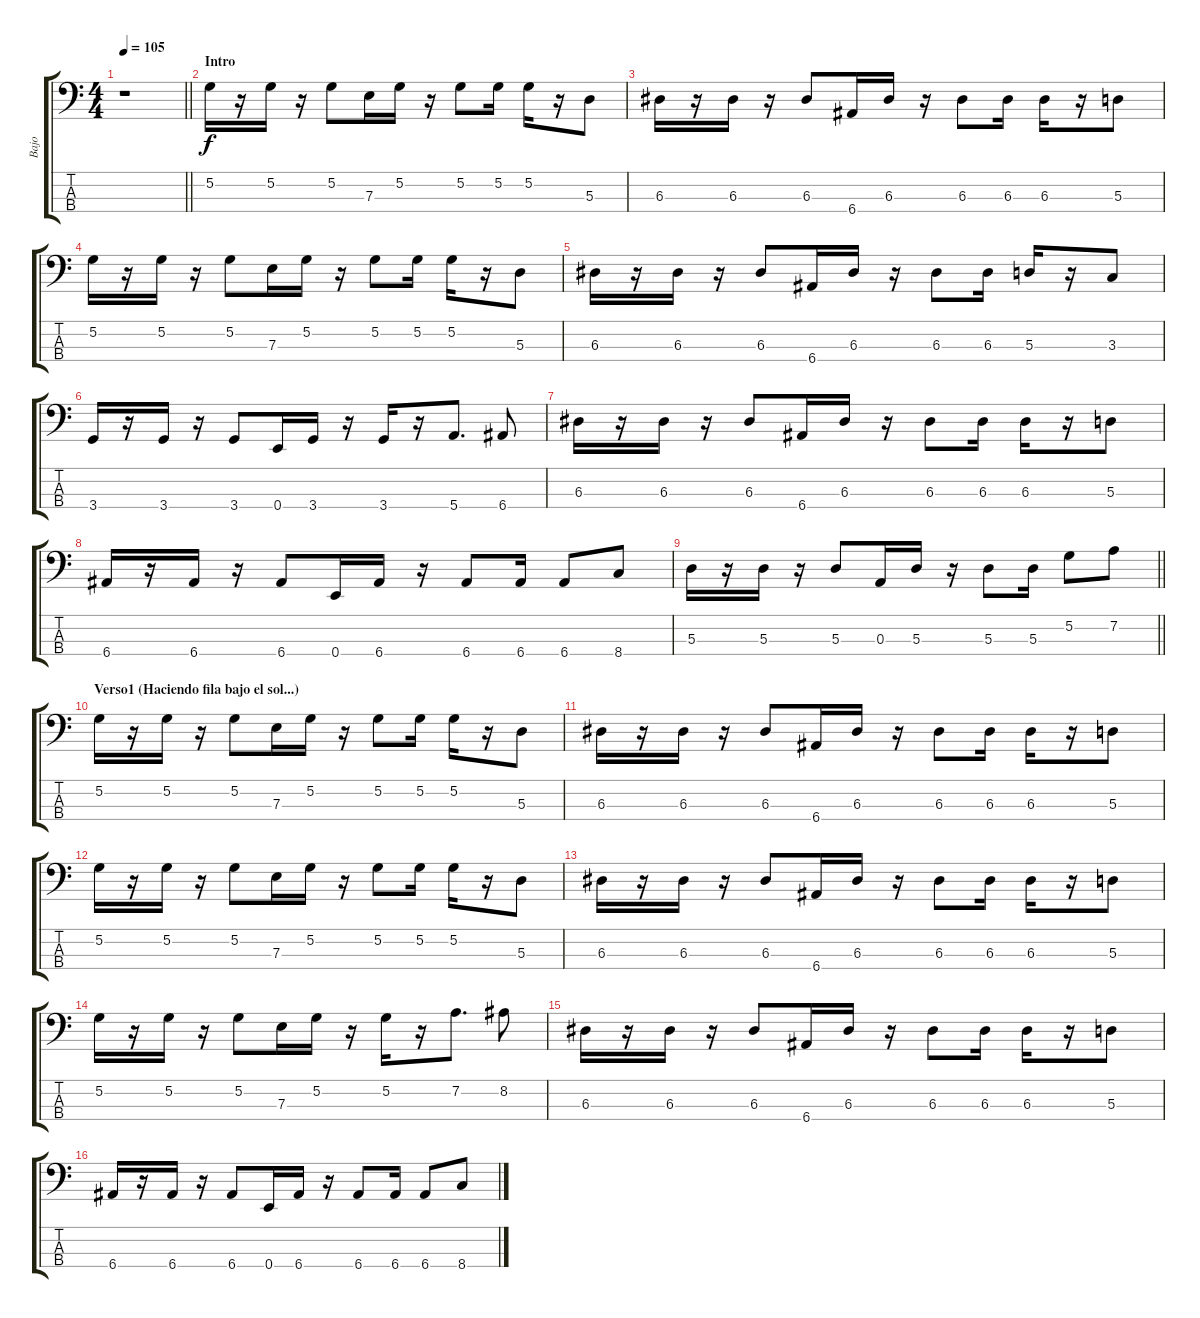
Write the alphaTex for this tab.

\track ("Bajo" "Bajo") {instrument electricbassfinger}
\staff {score tabs}
\tuning (G2 D2 A1 E1) {hide}
\ts (4 4)
\tempo 105
\clef f4
\barLineRight lightlight
\ks c
r.1{dy f instrument electricbassfinger} |
\section ("" "Intro")
5.2.16 r.16 5.2.16 r.16 5.2.8 7.3.16 5.2.16 r.16 5.2.8 5.2.16 5.2.16 r.16 5.3.8 |
6.3.16 r.16 6.3.16 r.16 6.3.8 6.4.16 6.3.16 r.16 6.3.8 6.3.16 6.3.16 r.16 5.3.8 |
5.2.16 r.16 5.2.16 r.16 5.2.8 7.3.16 5.2.16 r.16 5.2.8 5.2.16 5.2.16 r.16 5.3.8 |
6.3.16 r.16 6.3.16 r.16 6.3.8 6.4.16 6.3.16 r.16 6.3.8 6.3.16 5.3.16 r.16 3.3.8 |
3.4.16 r.16 3.4.16 r.16 3.4.8 0.4.16 3.4.16 r.16 3.4.16 r.16 5.4.8{d} 6.4.8 |
6.3.16 r.16 6.3.16 r.16 6.3.8 6.4.16 6.3.16 r.16 6.3.8 6.3.16 6.3.16 r.16 5.3.8 |
6.4.16 r.16 6.4.16 r.16 6.4.8 0.4.16 6.4.16 r.16 6.4.8 6.4.16 6.4.8 8.4.8 |
\barLineRight lightlight
5.3.16 r.16 5.3.16 r.16 5.3.8 0.3.16 5.3.16 r.16 5.3.8 5.3.16 5.2.8 7.2.8 |
\section ("" "Verso1 (Haciendo fila bajo el sol...)")
5.2.16 r.16 5.2.16 r.16 5.2.8 7.3.16 5.2.16 r.16 5.2.8 5.2.16 5.2.16 r.16 5.3.8 |
6.3.16 r.16 6.3.16 r.16 6.3.8 6.4.16 6.3.16 r.16 6.3.8 6.3.16 6.3.16 r.16 5.3.8 |
5.2.16 r.16 5.2.16 r.16 5.2.8 7.3.16 5.2.16 r.16 5.2.8 5.2.16 5.2.16 r.16 5.3.8 |
6.3.16 r.16 6.3.16 r.16 6.3.8 6.4.16 6.3.16 r.16 6.3.8 6.3.16 6.3.16 r.16 5.3.8 |
5.2.16 r.16 5.2.16 r.16 5.2.8 7.3.16 5.2.16 r.16 5.2.16 r.16 7.2.8{d} 8.2.8 |
6.3.16 r.16 6.3.16 r.16 6.3.8 6.4.16 6.3.16 r.16 6.3.8 6.3.16 6.3.16 r.16 5.3.8 |
6.4.16 r.16 6.4.16 r.16 6.4.8 0.4.16 6.4.16 r.16 6.4.8 6.4.16 6.4.8 8.4.8
